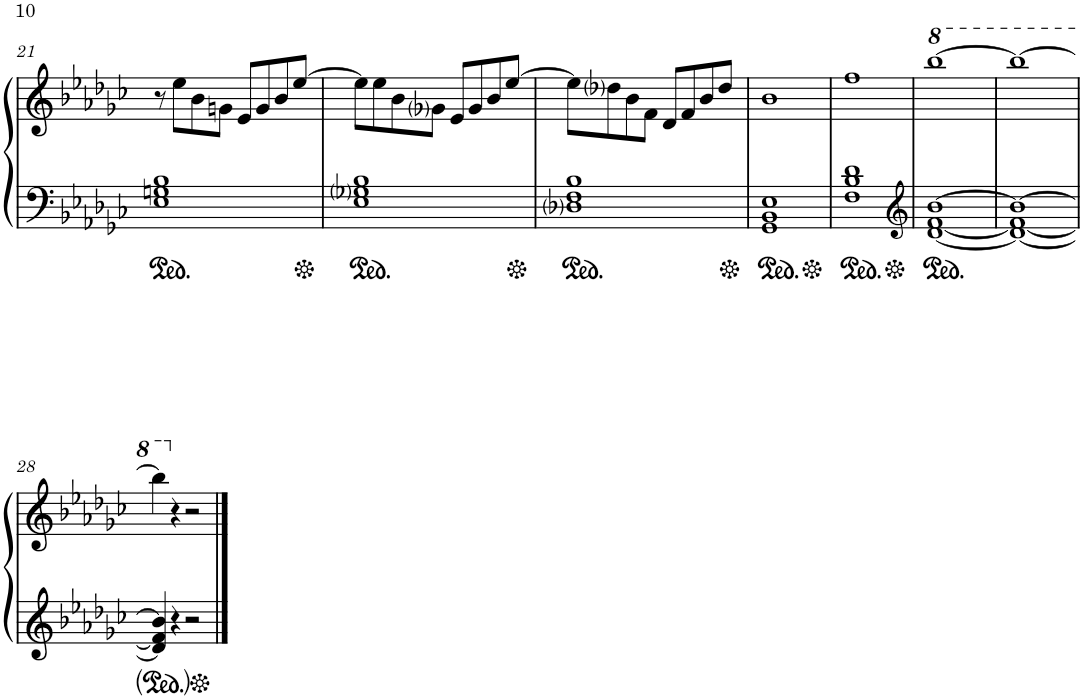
**kern	**kern
*part1	*part1
*staff2	*staff1
*I"Piano	*
*I'Pno.	*
!!LO:PB:g=z
*clefF4	*clefG2
*k[b-e-a-d-g-c-]	*k[b-e-a-d-g-c-]
*M4/4	*M4/4
=21	=21
1E- 1Gn 1B-	8r
.	8ee-\L
.	8b-\
.	8gn\J
.	8e-/L
.	8g/
.	8b-/
.	[8ee-/J
=22	=22
1E- 1G-i 1B-	8ee-\L]
.	8ee-\
.	8b-\
.	8g-i\J
.	8e-/L
.	8g-/
.	8b-/
.	[8ee-/J
=23	=23
1D-i 1F 1B-	8ee-\L]
.	8dd-i\
.	8b-\
.	8f\J
.	8d-/L
.	8f/
.	8b-/
.	8dd-/J
=24	=24
1GG- 1BB- 1E-	1b-
=25	=25
1F 1B- 1d-	1ff
=26	=26
*clefG2	*
*	*8va
[1d- [1f [1b-	[1bbb-
=27	=27
1d-_ 1f_ 1b-_	1bbb-_
!!LO:LB:g=z
=28	=28
4d-/] 4f/] 4b-/]	4bbb-\]
*	*X8va
4r	4r
2r	2r
==	==
*-	*-
